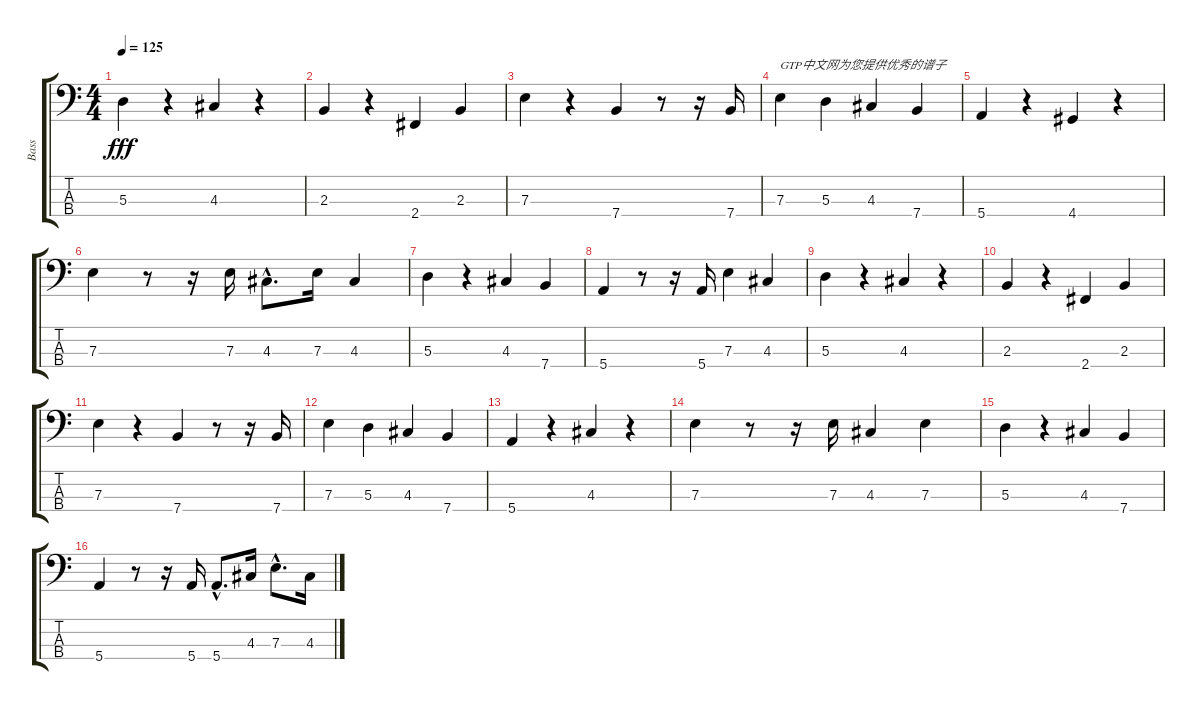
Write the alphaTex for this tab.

\track ("Bass" "Bass") {instrument electricbassfinger}
\staff {score tabs}
\tuning (G2 D2 A1 E1) {hide}
\ts (4 4)
\tempo 125
\clef f4
\ks c
5.3.4{dy fff instrument electricbassfinger} r.4 4.3.4 r.4 |
2.3.4 r.4 2.4.4 2.3.4 |
7.3.4 r.4 7.4.4 r.8 r.16 7.4.16 |
7.3.4{txt "GTP中文网为您提供优秀的谱子"} 5.3.4 4.3.4 7.4.4 |
5.4.4 r.4 4.4.4 r.4 |
7.3.4 r.8 r.16 7.3.16 4.3{hac}.8{d} 7.3.16 4.3.4 |
5.3.4 r.4 4.3.4 7.4.4 |
5.4.4 r.8 r.16 5.4.16 7.3.4 4.3.4 |
5.3.4 r.4 4.3.4 r.4 |
2.3.4 r.4 2.4.4 2.3.4 |
7.3.4 r.4 7.4.4 r.8 r.16 7.4.16 |
7.3.4 5.3.4 4.3.4 7.4.4 |
5.4.4 r.4 4.3.4 r.4 |
7.3.4 r.8 r.16 7.3.16 4.3.4 7.3.4 |
5.3.4 r.4 4.3.4 7.4.4 |
5.4.4 r.8 r.16 5.4.16 5.4{hac}.8{d} 4.3.16 7.3{hac}.8{d} 4.3.16
